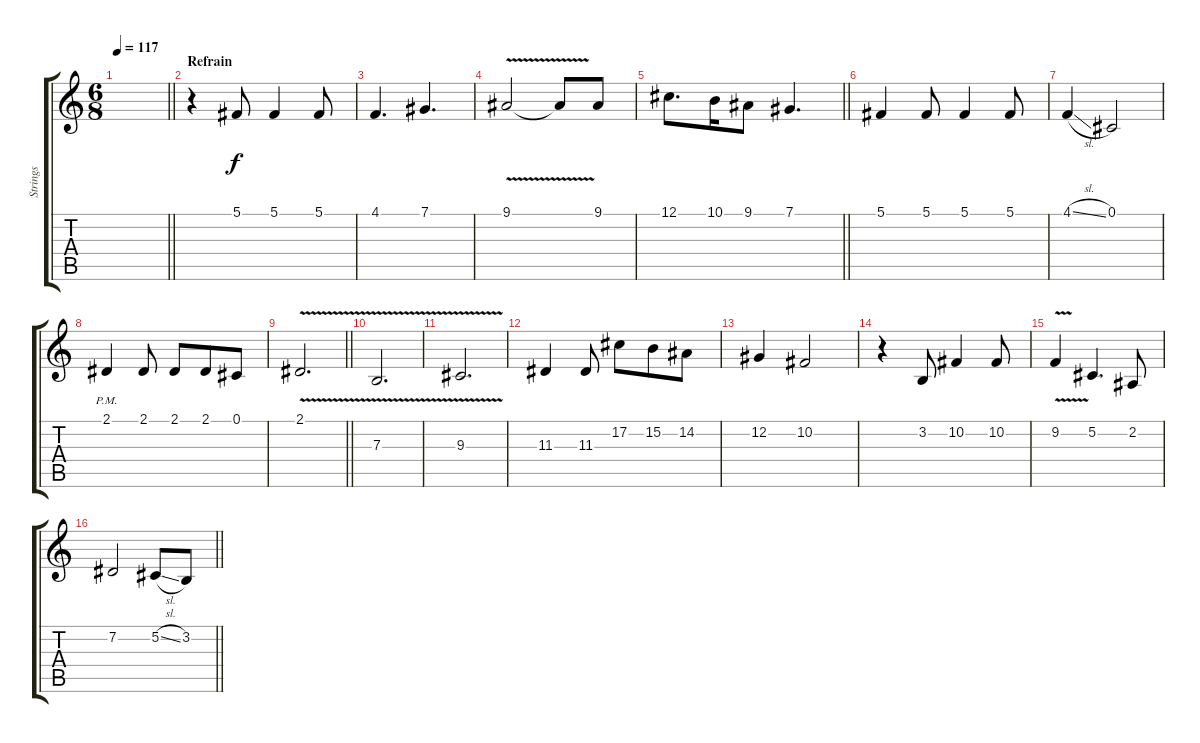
\track ("Strings" "Strings") {instrument lead1square}
\staff {score tabs}
\tuning (Db4 Ab3 E3 B2 Gb2 B1) {hide}
\ts (6 8)
\tempo 117
\clef g2
\barLineRight lightlight
\ks c
|
\section ("" "Refrain ")
r.4{volume 16 instrument lead1square} 5.1.8 5.1.4 5.1.8 |
4.1.4{d} 7.1.4{d} |
9.1{v}.2 9.1{t}.8 9.1.8 |
\barLineRight lightlight
12.1.8{d} 10.1.16 9.1.8 7.1.4{d} |
5.1.4 5.1.8 5.1.4 5.1.8 |
4.1{sl}.4 0.1.2 |
2.1{pm}.4 2.1.8 2.1.8 2.1.8 0.1.8 |
\barLineRight lightlight
2.1{v}.2{d} |
7.3{v}.2{d} |
9.3{v}.2{d} |
11.3.4 11.3.8 17.2.8 15.2.8 14.2.8 |
12.2.4 10.2.2 |
r.4 3.2.8 10.2.4 10.2.8 |
9.2{v}.4 5.2.4{d} 2.2.8 |
\barLineRight lightlight
7.2.2 5.2{sl}.8 3.2.8
